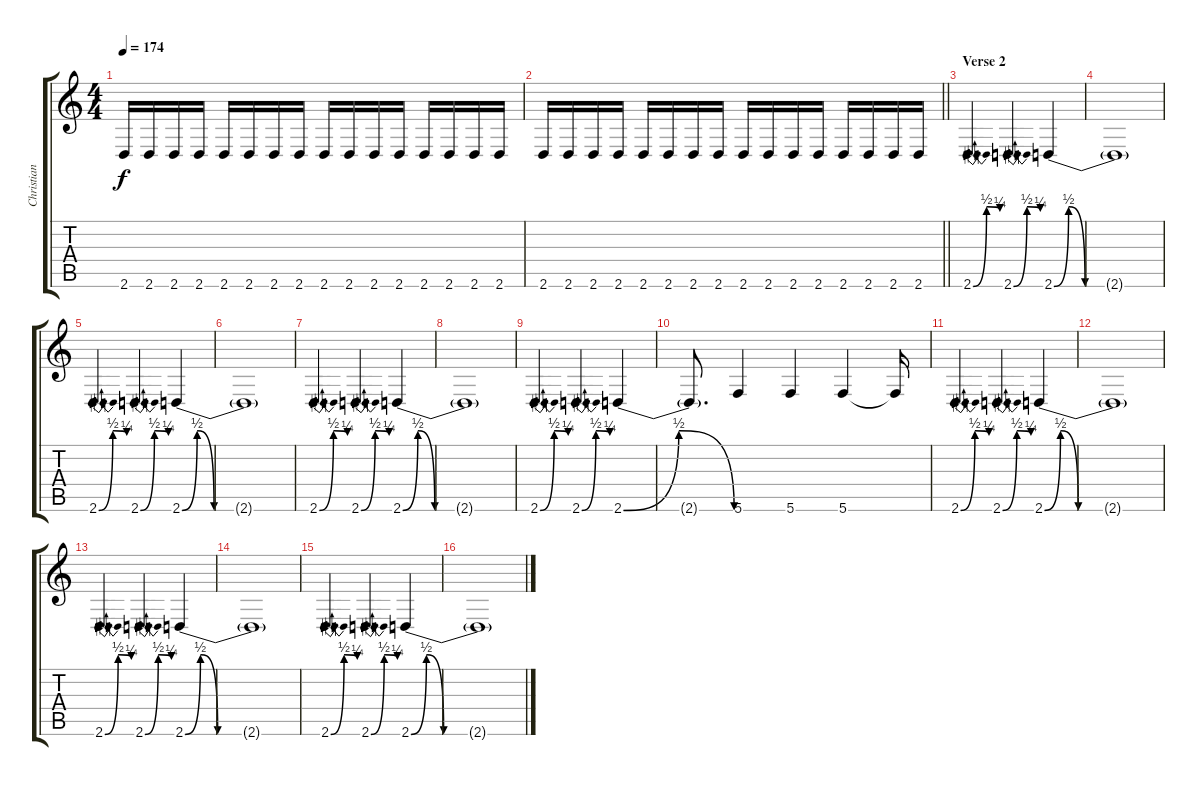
\track ("Christian Andreu - LEAD GUITAR" "Christian ") {instrument distortionguitar}
\staff {score tabs}
\tuning (D4 A3 F3 C3 G2 C2) {hide}
\ts (4 4)
\tempo 174
\clef g2
\ks c
2.6.16{dy f} 2.6.16 2.6.16 2.6.16 2.6.16 2.6.16 2.6.16 2.6.16 2.6.16 2.6.16 2.6.16 2.6.16 2.6.16 2.6.16 2.6.16 2.6.16 |
\barLineRight lightlight
2.6.16 2.6.16 2.6.16 2.6.16 2.6.16 2.6.16 2.6.16 2.6.16 2.6.16 2.6.16 2.6.16 2.6.16 2.6.16 2.6.16 2.6.16 2.6.16 |
\section ("" "Verse 2")
2.6{be (bendrelease 0 0 30 2 30 2 60 1)}.4{d} 2.6{be (bendrelease 0 0 30 2 30 2 60 1)}.4{d} 2.6{be (custom 0 0 8 2 17 0 60 0)}.4 |
2.6{t}.1 |
2.6{be (bendrelease 0 0 30 2 30 2 60 1)}.4{d} 2.6{be (bendrelease 0 0 30 2 30 2 60 1)}.4{d} 2.6{be (custom 0 0 8 2 17 0 60 0)}.4 |
2.6{t}.1 |
2.6{be (bendrelease 0 0 30 2 30 2 60 1)}.4{d} 2.6{be (bendrelease 0 0 30 2 30 2 60 1)}.4{d} 2.6{be (custom 0 0 8 2 17 0 60 0)}.4 |
2.6{t}.1 |
2.6{be (bendrelease 0 0 30 2 30 2 60 1)}.4{d} 2.6{be (bendrelease 0 0 30 2 30 2 60 1)}.4{d} 2.6{be (bendrelease 0 0 30 2 30 2 60 0)}.4 |
2.6{t}.8{d} 5.6.4 5.6.4 5.6.4 5.6{t}.16 |
2.6{be (bendrelease 0 0 30 2 30 2 60 1)}.4{d} 2.6{be (bendrelease 0 0 30 2 30 2 60 1)}.4{d} 2.6{be (custom 0 0 8 2 17 0 60 0)}.4 |
2.6{t}.1 |
2.6{be (bendrelease 0 0 30 2 30 2 60 1)}.4{d} 2.6{be (bendrelease 0 0 30 2 30 2 60 1)}.4{d} 2.6{be (custom 0 0 8 2 17 0 60 0)}.4 |
2.6{t}.1 |
2.6{be (bendrelease 0 0 30 2 30 2 60 1)}.4{d} 2.6{be (bendrelease 0 0 30 2 30 2 60 1)}.4{d} 2.6{be (custom 0 0 8 2 17 0 60 0)}.4 |
2.6{t}.1
